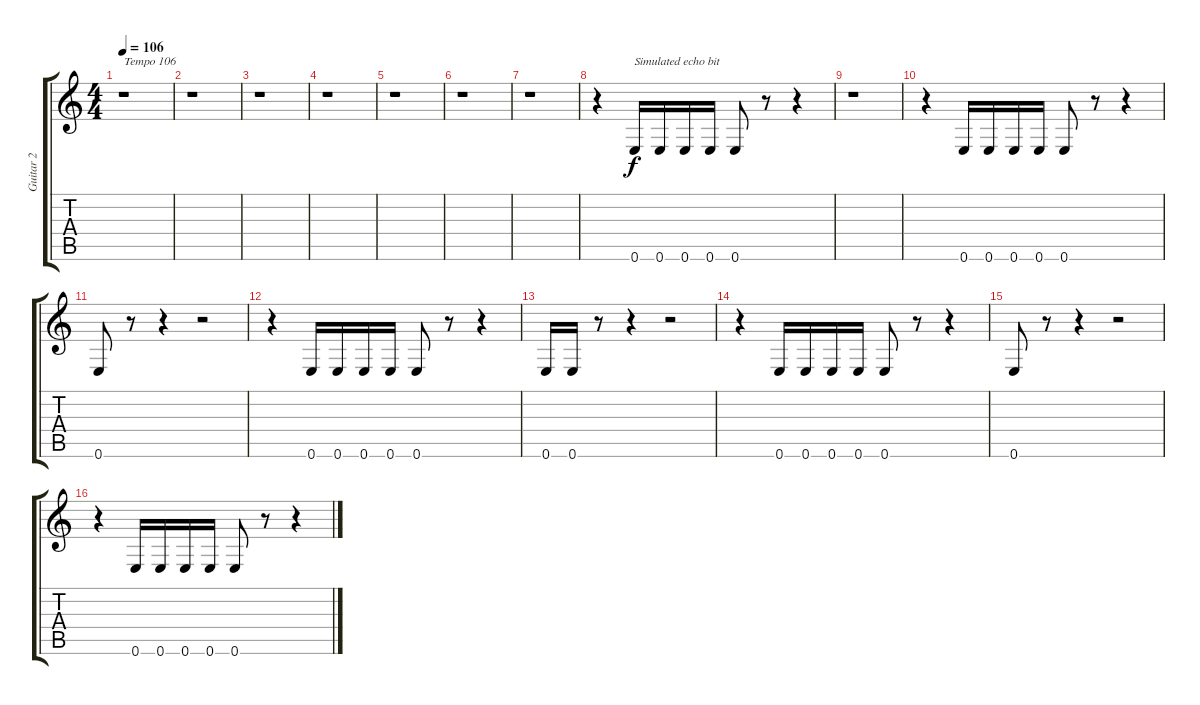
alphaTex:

\track ("Guitar 2" "Guitar 2") {instrument overdrivenguitar}
\staff {score tabs}
\tuning (E4 B3 G3 D3 A2 E2) {hide}
\ts (4 4)
\tempo 106
\clef g2
\ks c
r.1{txt "Tempo 106" dy f instrument overdrivenguitar} |
r.1 |
r.1 |
r.1 |
r.1 |
r.1 |
r.1 |
r.4 0.6.16{txt "Simulated echo bit"} 0.6.16 0.6.16 0.6.16 0.6.8 r.8 r.4 |
r.1 |
r.4 0.6.16 0.6.16 0.6.16 0.6.16 0.6.8 r.8 r.4 |
0.6.8 r.8 r.4 r.2 |
r.4 0.6.16 0.6.16 0.6.16 0.6.16 0.6.8 r.8 r.4 |
0.6.16 0.6.16 r.8 r.4 r.2 |
r.4 0.6.16 0.6.16 0.6.16 0.6.16 0.6.8 r.8 r.4 |
0.6.8 r.8 r.4 r.2 |
r.4 0.6.16 0.6.16 0.6.16 0.6.16 0.6.8 r.8 r.4
